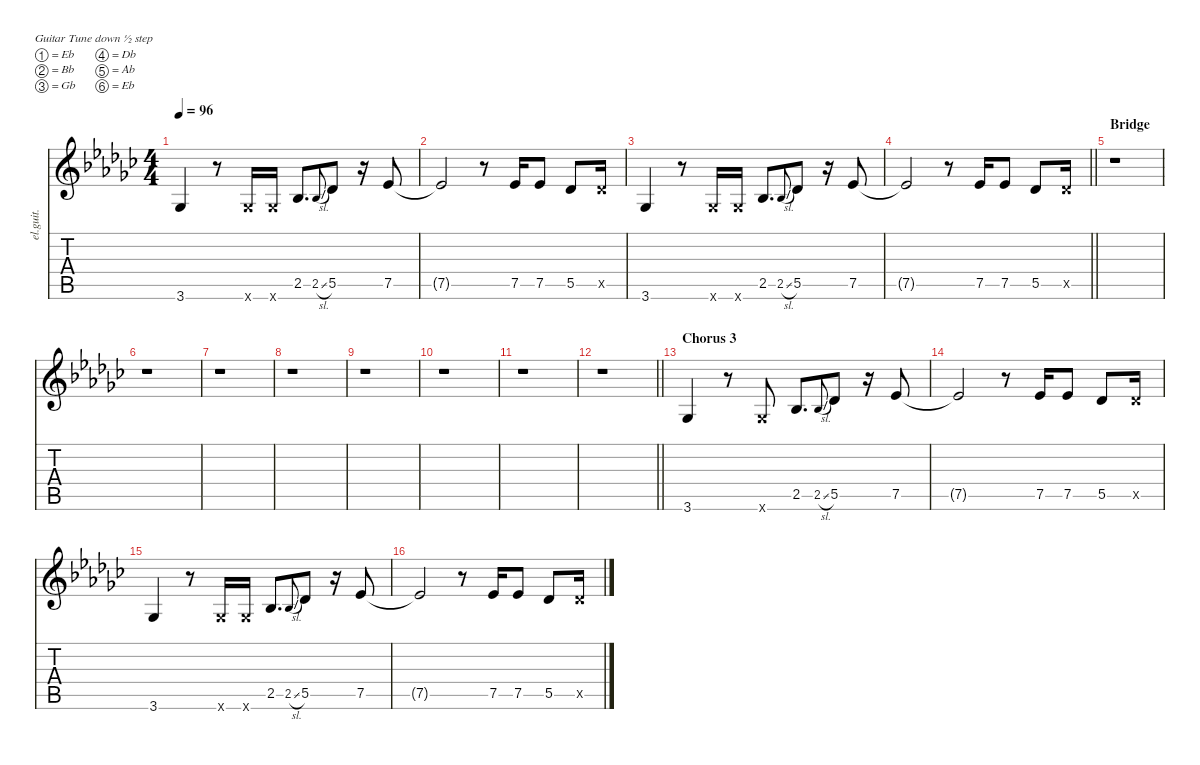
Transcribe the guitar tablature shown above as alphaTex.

\defaultSystemsLayout 4
\hideDynamics
\bracketExtendMode nobrackets
\otherSystemsTrackNameOrientation horizontal
\track ("Lead Guitar" "el.guit.") {defaultSystemsLayout 5 instrument electricguitarmuted}
\staff {score tabs}
\tuning (Eb4 Bb3 Gb3 Db3 Ab2 Eb2)
\ts (4 4)
\tempo 96
\clef g2
\ks gb
3.6{acc b}.4{dy fff beam Up} r.8{beam Up} 3.6{x acc b}.16{beam Up} 3.6{x acc b}.16{beam Up} 2.5{acc b}.8{d beam Up} 2.5{sl acc b}.8{gr onbeat dy mf beam Up} 5.5{acc b}.8{dy fff beam Up} r.16{beam Up} 7.5{acc b}.8{beam Up} |
7.5{t acc b}.2{beam Up} r.8{beam Up} 7.5{acc b}.16{beam Up} 7.5{acc b}.8{beam Up} 5.5{acc b}.8{beam Up} 5.5{x acc b}.16{beam Up} |
3.6{acc b}.4{beam Up} r.8{beam Up} 3.6{x acc b}.16{beam Up} 3.6{x acc b}.16{beam Up} 2.5{acc b}.8{d beam Up} 2.5{sl acc b}.8{gr onbeat dy mf beam Up} 5.5{acc b}.8{dy fff beam Up} r.16{beam Up} 7.5{acc b}.8{beam Up} |
\barLineRight lightlight
7.5{t acc b}.2{beam Up} r.8{beam Up} 7.5{acc b}.16{beam Up} 7.5{acc b}.8{beam Up} 5.5{acc b}.8{beam Up} 5.5{x acc b}.16{beam Up} |
\section ("" "Bridge")
r.1{beam Down} |
r.1{beam Down} |
r.1{beam Down} |
r.1{beam Down} |
r.1{beam Down} |
r.1{beam Down} |
r.1{beam Down} |
\barLineRight lightlight
r.1{beam Down} |
\section ("" "Chorus 3")
3.6{acc b}.4{beam Up} r.8{beam Up} 3.6{x acc b}.8{beam Up} 2.5{acc b}.8{d beam Up} 2.5{sl acc b}.8{gr onbeat dy mf beam Up} 5.5{acc b}.8{dy fff beam Up} r.16{beam Up} 7.5{acc b}.8{beam Up} |
7.5{t acc b}.2{beam Up} r.8{beam Up} 7.5{acc b}.16{beam Up} 7.5{acc b}.8{beam Up} 5.5{acc b}.8{beam Up} 5.5{x acc b}.16{beam Up} |
3.6{acc b}.4{beam Up} r.8{beam Up} 3.6{x acc b}.16{beam Up} 3.6{x acc b}.16{beam Up} 2.5{acc b}.8{d beam Up} 2.5{sl acc b}.8{gr onbeat dy mf beam Up} 5.5{acc b}.8{dy fff beam Up} r.16{beam Up} 7.5{acc b}.8{beam Up} |
7.5{t acc b}.2{beam Up} r.8{beam Up} 7.5{acc b}.16{beam Up} 7.5{acc b}.8{beam Up} 5.5{acc b}.8{beam Up} 5.5{x acc b}.16{beam Up}
